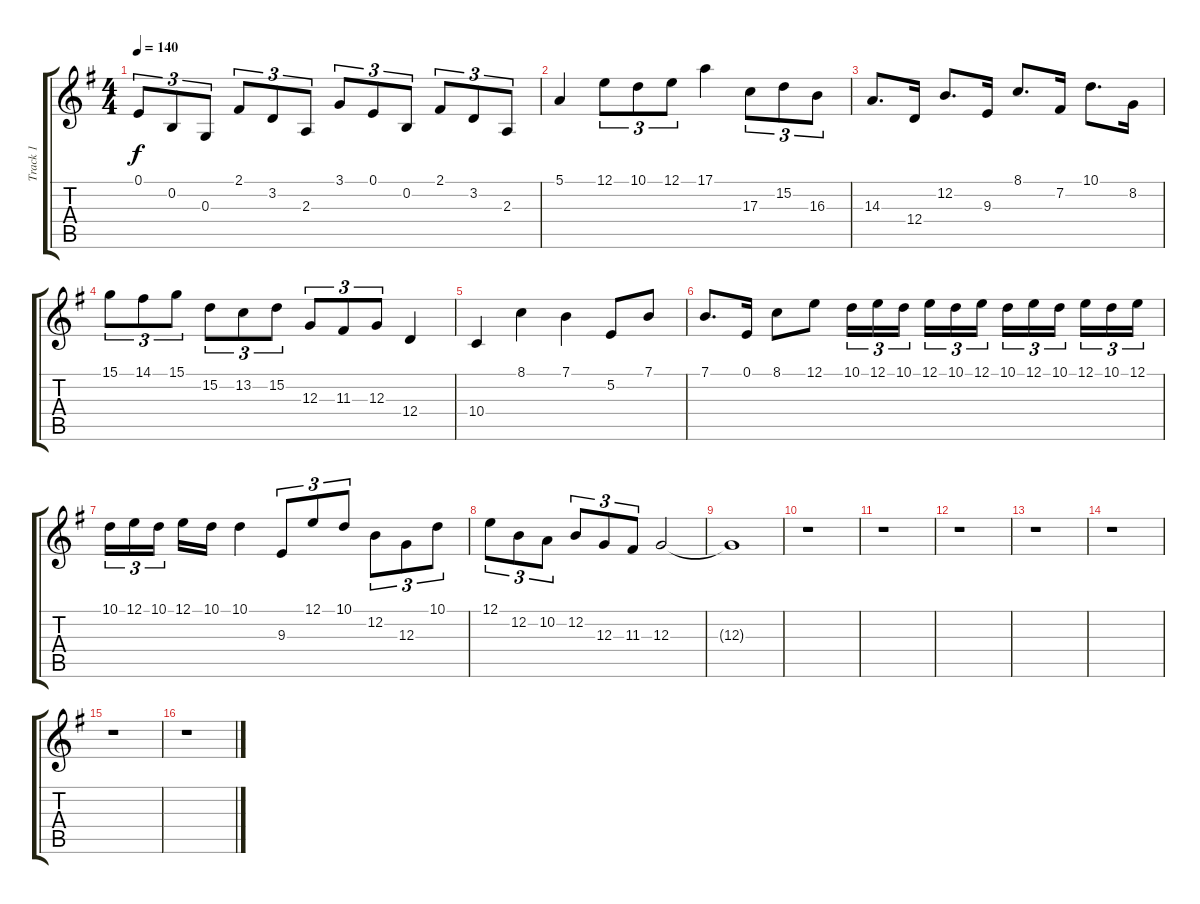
\track ("Track 1" "Track 1") {instrument violin}
\staff {score tabs}
\tuning (E4 B3 G3 D3 A2 E2) {hide}
\ts (4 4)
\tempo 140
\clef g2
\ks g
0.1.8{tu (3 2) dy f} 0.2.8{tu (3 2)} 0.3.8{tu (3 2)} 2.1.8{tu (3 2)} 3.2.8{tu (3 2)} 2.3.8{tu (3 2)} 3.1.8{tu (3 2)} 0.1.8{tu (3 2)} 0.2.8{tu (3 2)} 2.1.8{tu (3 2)} 3.2.8{tu (3 2)} 2.3.8{tu (3 2)} |
5.1.4 12.1.8{tu (3 2)} 10.1.8{tu (3 2)} 12.1.8{tu (3 2)} 17.1.4 17.3.8{tu (3 2)} 15.2.8{tu (3 2)} 16.3.8{tu (3 2)} |
14.3.8{d} 12.4.16 12.2.8{d} 9.3.16 8.1.8{d} 7.2.16 10.1.8{d} 8.2.16 |
15.1.8{tu (3 2)} 14.1.8{tu (3 2)} 15.1.8{tu (3 2)} 15.2.8{tu (3 2)} 13.2.8{tu (3 2)} 15.2.8{tu (3 2)} 12.3.8{tu (3 2)} 11.3.8{tu (3 2)} 12.3.8{tu (3 2)} 12.4.4 |
10.4.4 8.1.4 7.1.4 5.2.8 7.1.8 |
7.1.8{d} 0.1.16 8.1.8 12.1.8 10.1.16{tu (3 2)} 12.1.16{tu (3 2)} 10.1.16{tu (3 2) beam splitsecondary} 12.1.16{tu (3 2)} 10.1.16{tu (3 2)} 12.1.16{tu (3 2)} 10.1.16{tu (3 2)} 12.1.16{tu (3 2)} 10.1.16{tu (3 2) beam splitsecondary} 12.1.16{tu (3 2)} 10.1.16{tu (3 2)} 12.1.16{tu (3 2)} |
10.1.16{tu (3 2)} 12.1.16{tu (3 2)} 10.1.16{tu (3 2) beam splitsecondary} 12.1.16 10.1.16 10.1.4 9.3.8{tu (3 2)} 12.1.8{tu (3 2)} 10.1.8{tu (3 2)} 12.2.8{tu (3 2)} 12.3.8{tu (3 2)} 10.1.8{tu (3 2)} |
12.1.8{tu (3 2)} 12.2.8{tu (3 2)} 10.2.8{tu (3 2)} 12.2.8{tu (3 2)} 12.3.8{tu (3 2)} 11.3.8{tu (3 2)} 12.3.2 |
12.3{t}.1 |
r.1 |
r.1 |
r.1 |
r.1 |
r.1 |
r.1 |
r.1
